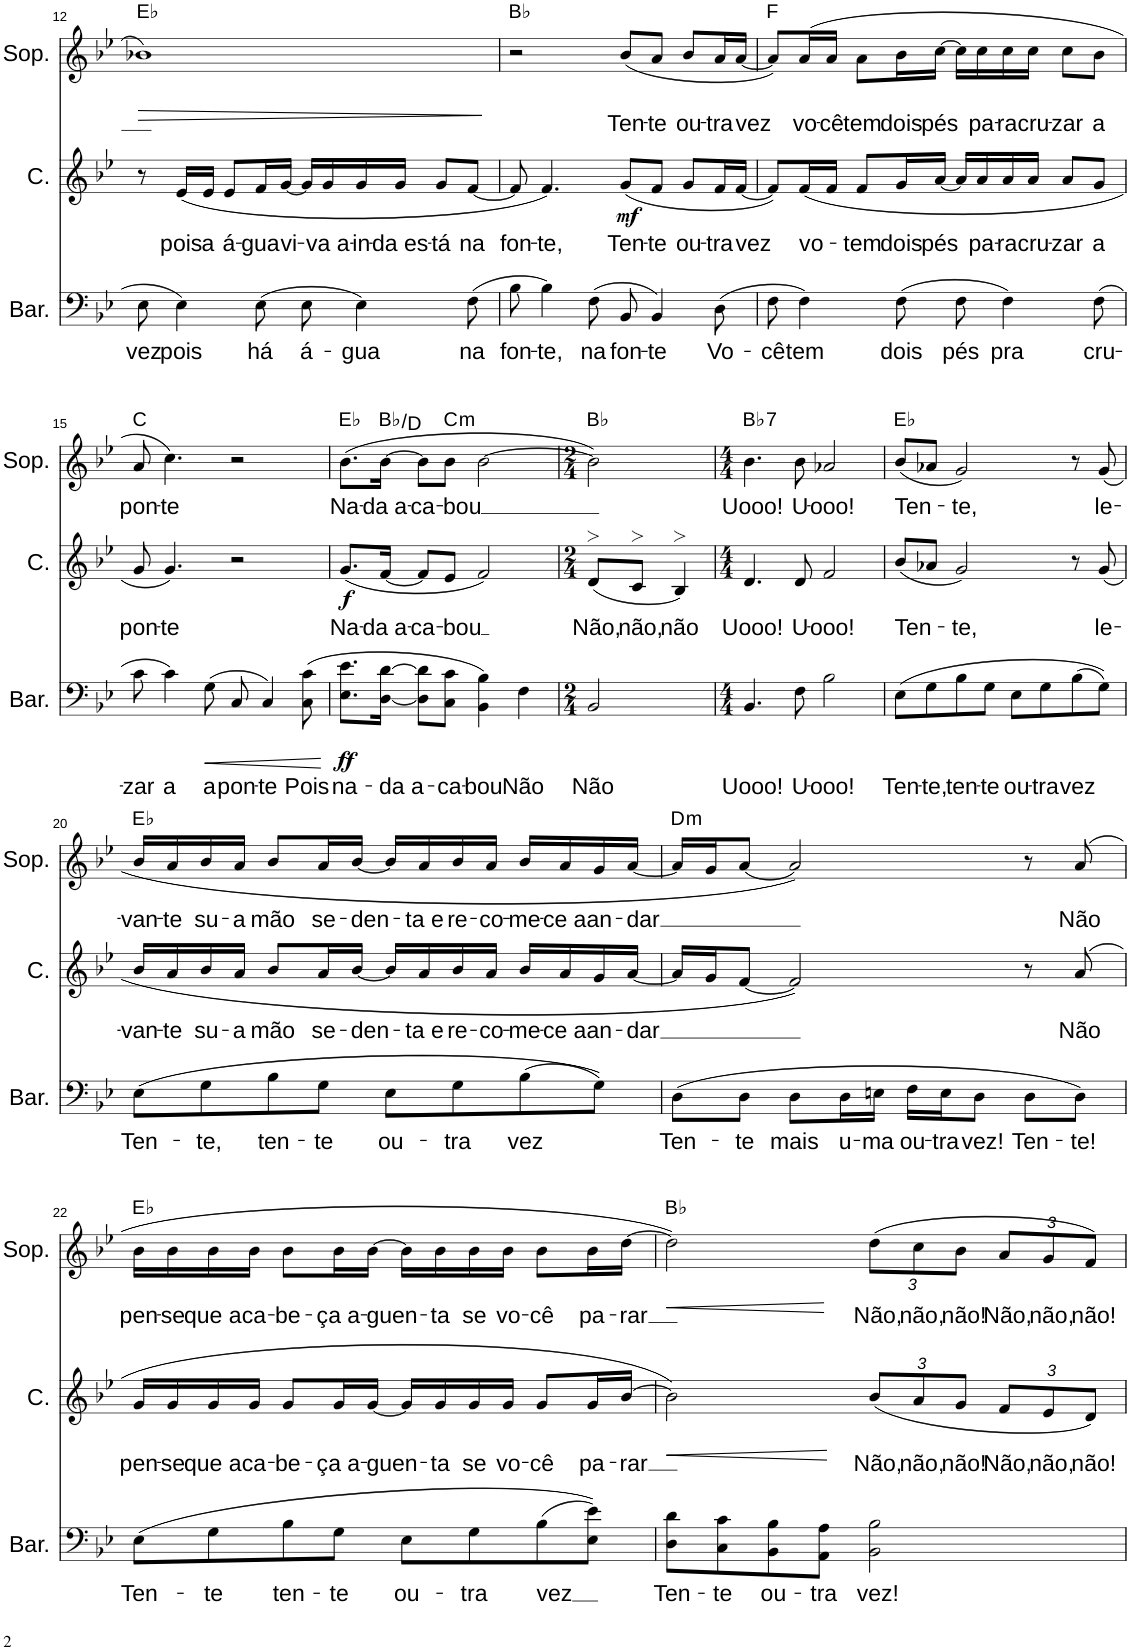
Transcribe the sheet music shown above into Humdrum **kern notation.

**kern	**text	**dynam	**kern	**text	**dynam	**kern	**text	**dynam	**harte
*part3	*part3	*part3	*part2	*part2	*part2	*part1	*part1	*part1	*part1
*staff3	*staff3	*staff3	*staff2	*staff2	*staff2	*staff1	*staff1	*staff1	*
*I"Barítono	*	*	*I"Contralto	*	*	*I"Soprano	*	*	*
*I'Bar.	*	*	*I'C.	*	*	*I'Sop.	*	*	*
!!LO:PB:g=z
*clefF4	*	*	*clefG2	*	*	*clefG2	*	*	*
*k[b-e-]	*	*	*k[b-e-]	*	*	*k[b-e-]	*	*	*
*M4/4	*	*	*M4/4	*	*	*M4/4	*	*	*
=12	=12	=12	=12	=12	=12	=12	=12	=12	=12
!	!LO:LY:b	!	!	!	!	!	!	!LO:HP:b	!
8E-\	vez	.	8r	.	.	1b-X	.	>	Eb:maj
!	!LO:LY:b	!	!	!LO:LY:b	!	!	!	!	!
4E-\	pois	.	(16e-/LL	pois	.	.	.	.	.
!	!	!	!	!LO:LY:b	!	!	!	!	!
.	.	.	16e-/JJ	a	.	.	.	.	.
!	!	!	!	!LO:LY:b	!	!	!	!	!
.	.	.	8e-/L	á-	.	.	.	.	.
!	!LO:LY:b	!	!	!LO:LY:b	!	!	!	!	!
(8E-\	há	.	16f/L	-gua	.	.	.	.	.
!	!	!	!	!LO:LY:b	!	!	!	!	!
.	.	.	[16g/JJ	vi-	.	.	.	.	.
!	!LO:LY:b	!	!	!	!	!	!	!	!
8E-\	á-	.	16g/LL]	.	.	.	.	.	.
!	!	!	!	!LO:LY:b	!	!	!	!	!
.	.	.	16g/	-va a-	.	.	.	.	.
!	!LO:LY:b	!	!	!LO:LY:b	!	!	!	!	!
4E-\)	-gua	.	16g/	-in-	.	.	.	.	.
!	!	!	!	!LO:LY:b	!	!	!	!	!
.	.	.	16g/JJ	-da es-	.	.	.	.	.
!	!	!	!	!LO:LY:b	!	!	!	!	!
.	.	.	8g/L	-tá	.	.	.	.	.
!	!LO:LY:b	!	!	!LO:LY:b	!	!	!	!	!
(8F\	na	.	[8f/J	na	.	.	.	.	.
.	.	.	.	.	.	.	.	]	.
=13	=13	=13	=13	=13	=13	=13	=13	=13	=13
!	!LO:LY:b	!	!	!LO:LY:b	!	!	!	!	!
8B-\	fon-	.	8f/]	fon-	.	2r	.	.	Bb:maj
!	!LO:LY:b	!	!	!LO:LY:b	!	!	!	!	!
4B-\)	-te,	.	4.f/)	-te,	.	.	.	.	.
!	!LO:LY:b	!	!	!	!	!	!	!	!
(8F\	na	.	.	.	.	.	.	.	.
!	!LO:LY:b	!	!	!LO:LY:b	!LO:DY:b	!	!LO:LY:b	!	!
8BB-/	fon-	.	(8g/L	Ten-	mf	(8b-/L	Ten-	.	.
!	!LO:LY:b	!	!	!LO:LY:b	!	!	!LO:LY:b	!	!
4BB-/)	-te	.	8f/J	-te	.	8a/J	-te	.	.
!	!	!	!	!LO:LY:b	!	!	!LO:LY:b	!	!
.	.	.	8g/L	ou-	.	8b-/L	ou-	.	.
!	!LO:LY:b	!	!	!LO:LY:b	!	!	!LO:LY:b	!	!
(8D\	Vo-	.	16f/L	-tra	.	16a/L	-tra	.	.
!	!	!	!	!LO:LY:b	!	!	!LO:LY:b	!	!
.	.	.	[16f/JJ	vez	.	[16a/JJ	vez	.	.
=14	=14	=14	=14	=14	=14	=14	=14	=14	=14
!	!LO:LY:b	!	!	!	!	!	!	!	!
8F\	-cê	.	8f/L])	.	.	8a/L])	.	.	F:maj
!	!LO:LY:b	!	!	!LO:LY:b	!	!	!LO:LY:b	!	!
4F\)	tem	.	(16f/L	vo-	.	(16a/L	vo-	.	.
!	!	!	!	!	!	!	!LO:LY:b	!	!
.	.	.	16f/JJ	.	.	16a/JJ	-cê	.	.
!	!	!	!	!LO:LY:b	!	!	!LO:LY:b	!	!
.	.	.	8f/L	tem	.	8a\L	tem	.	.
!	!LO:LY:b	!	!	!LO:LY:b	!	!	!LO:LY:b	!	!
(8F\	dois	.	16g/L	dois	.	16b-\L	dois	.	.
!	!	!	!	!LO:LY:b	!	!	!LO:LY:b	!	!
.	.	.	[16a/JJ	pés	.	[16cc\JJ	pés	.	.
!	!LO:LY:b	!	!	!	!	!	!	!	!
8F\	pés	.	16a/LL]	.	.	16cc\LL]	.	.	.
!	!	!	!	!LO:LY:b	!	!	!LO:LY:b	!	!
.	.	.	16a/	pa-	.	16cc\	pa-	.	.
!	!LO:LY:b	!	!	!LO:LY:b	!	!	!LO:LY:b	!	!
4F\)	pra	.	16a/	-ra	.	16cc\	-ra	.	.
!	!	!	!	!LO:LY:b	!	!	!LO:LY:b	!	!
.	.	.	16a/JJ	cru-	.	16cc\JJ	cru-	.	.
!	!	!	!	!LO:LY:b	!	!	!LO:LY:b	!	!
.	.	.	8a/L	-zar	.	8cc\L	-zar	.	.
!	!LO:LY:b	!	!	!LO:LY:b	!	!	!LO:LY:b	!	!
(8F\	cru-	.	8g/J	a	.	8b-\J	a	.	.
!!LO:LB:g=z
=15	=15	=15	=15	=15	=15	=15	=15	=15	=15
!	!LO:LY:b	!	!	!LO:LY:b	!	!	!LO:LY:b	!	!
8c\	-zar	.	8g/	pon-	.	8a/	pon-	.	C:maj
!	!LO:LY:b	!	!	!LO:LY:b	!	!	!LO:LY:b	!	!
4c\)	a	.	4.g/)	-te	.	4.cc\)	-te	.	.
!	!LO:LY:b	!LO:HP:b	!	!	!	!	!	!	!
(8G\	a	<	.	.	.	.	.	.	.
!	!LO:LY:b	!	!	!	!	!	!	!	!
8C/	pon-	.	2r	.	.	2r	.	.	.
!	!LO:LY:b	!	!	!	!	!	!	!	!
4C/)	-te	.	.	.	.	.	.	.	.
!	!LO:LY:b	!	!	!	!	!	!	!	!
(8C\ 8c\	Pois	.	.	.	.	.	.	.	.
.	.	[	.	.	.	.	.	.	.
=16	=16	=16	=16	=16	=16	=16	=16	=16	=16
!	!LO:LY:b	!LO:DY:b	!	!LO:LY:b	!	!	!LO:LY:b	!	!
!	!	!LO:DY:n=1:b	!	!	!LO:DY:b	!	!	!	!
8.E-\ 8.e-\L	na-	f f	(8.g/L	Na-	f	(8.b-\L	Na-	.	Eb:maj
!	!LO:LY:b	!	!	!LO:LY:b	!	!	!LO:LY:b	!	!
[16D\ [16d\Jk	-da a-	.	[16f/Jk	-da a-	.	[16b-\Jk	-da a-	.	Bb:maj/3
!	!	!	!	!LO:LY:b	!	!	!LO:LY:b	!	!
8D\] 8d\]L	.	.	8f/L]	-ca-	.	8b-\L]	-ca-	.	.
!	!LO:LY:b	!	!	!LO:LY:b	!	!	!LO:LY:b	!	!LO:H:kt=m
8C\ 8c\J	-ca-	.	8e-/J	-bou	.	8b-\J	-bou	.	C:min
!	!LO:LY:b	!	!	!	!	!	!	!	!
4BB-\ 4B-\)	-bou	.	2f/)	.	.	[2b-\	.	.	.
!	!LO:LY:b	!	!	!	!	!	!	!	!
4F\	Não	.	.	.	.	.	.	.	.
=17	=17	=17	=17	=17	=17	=17	=17	=17	=17
*M2/4	*	*	*M2/4	*	*	*M2/4	*	*	*
!	!LO:LY:b	!	!	!LO:LY:b	!	!	!	!	!
2BB-/	Não	.	(8d>/L	Não,	.	2b-\])	.	.	Bb:maj
!	!	!	!	!LO:LY:b	!	!	!	!	!
.	.	.	8c>/J	não,	.	.	.	.	.
!	!	!	!	!LO:LY:b	!	!	!	!	!
.	.	.	4B->/)	não	.	.	.	.	.
=18	=18	=18	=18	=18	=18	=18	=18	=18	=18
*M4/4	*	*	*M4/4	*	*	*M4/4	*	*	*
!	!LO:LY:b	!	!	!LO:LY:b	!	!	!LO:LY:b	!	!LO:H:kt=7
4.BB-/	Uooo!	.	4.d/	Uooo!	.	4.b-\	Uooo!	.	Bb:7
!	!LO:LY:b	!	!	!LO:LY:b	!	!	!LO:LY:b	!	!
8F\	U-	.	8d/	U-	.	8b-\	U-	.	.
!	!LO:LY:b	!	!	!LO:LY:b	!	!	!LO:LY:b	!	!
2B-\	-ooo!	.	2f/	-ooo!	.	2a-X/	-ooo!	.	.
=19	=19	=19	=19	=19	=19	=19	=19	=19	=19
!	!LO:LY:b	!	!	!LO:LY:b	!	!	!LO:LY:b	!	!
(8E-\L	Ten-	.	(8b-/L	Ten-	.	(8b-/L	Ten-	.	Eb:maj
!	!LO:LY:b	!	!	!	!	!	!	!	!
8G\	-te,	.	8a-X/J	.	.	8a-X/J	.	.	.
!	!LO:LY:b	!	!	!LO:LY:b	!	!	!LO:LY:b	!	!
8B-\	ten-	.	2g/)	-te,	.	2g/)	-te,	.	.
!	!LO:LY:b	!	!	!	!	!	!	!	!
8G\J	-te	.	.	.	.	.	.	.	.
!	!LO:LY:b	!	!	!	!	!	!	!	!
8E-\L	ou-	.	.	.	.	.	.	.	.
!	!LO:LY:b	!	!	!	!	!	!	!	!
8G\	-tra	.	.	.	.	.	.	.	.
!	!LO:LY:b	!	!	!	!	!	!	!	!
(8B-\	vez	.	8r	.	.	8r	.	.	.
!	!	!	!	!LO:LY:b	!	!	!LO:LY:b	!	!
8G\J))	.	.	(8g/	le-	.	(8g/	le-	.	.
!!LO:LB:g=z
=20	=20	=20	=20	=20	=20	=20	=20	=20	=20
!	!LO:LY:b	!	!	!LO:LY:b	!	!	!LO:LY:b	!	!
(8E-\L	Ten-	.	16b-/LL	-van-	.	16b-/LL	-van-	.	Eb:maj
!	!	!	!	!LO:LY:b	!	!	!LO:LY:b	!	!
.	.	.	16a/	-te	.	16a/	-te	.	.
!	!LO:LY:b	!	!	!LO:LY:b	!	!	!LO:LY:b	!	!
8G\	-te,	.	16b-/	su-	.	16b-/	su-	.	.
!	!	!	!	!LO:LY:b	!	!	!LO:LY:b	!	!
.	.	.	16a/JJ	-a	.	16a/JJ	-a	.	.
!	!LO:LY:b	!	!	!LO:LY:b	!	!	!LO:LY:b	!	!
8B-\	ten-	.	8b-/L	mão	.	8b-/L	mão	.	.
!	!LO:LY:b	!	!	!LO:LY:b	!	!	!LO:LY:b	!	!
8G\J	-te	.	16a/L	se-	.	16a/L	se-	.	.
!	!	!	!	!LO:LY:b	!	!	!LO:LY:b	!	!
.	.	.	[16b-/JJ	-den-	.	[16b-/JJ	-den-	.	.
!	!LO:LY:b	!	!	!	!	!	!	!	!
8E-\L	ou-	.	16b-/LL]	.	.	16b-/LL]	.	.	.
!	!	!	!	!LO:LY:b	!	!	!LO:LY:b	!	!
.	.	.	16a/	-ta e	.	16a/	-ta e	.	.
!	!LO:LY:b	!	!	!LO:LY:b	!	!	!LO:LY:b	!	!
8G\	-tra	.	16b-/	re-	.	16b-/	re-	.	.
!	!	!	!	!LO:LY:b	!	!	!LO:LY:b	!	!
.	.	.	16a/JJ	-co-	.	16a/JJ	-co-	.	.
!	!LO:LY:b	!	!	!LO:LY:b	!	!	!LO:LY:b	!	!
(8B-\	vez	.	16b-/LL	-me-	.	16b-/LL	-me-	.	.
!	!	!	!	!LO:LY:b	!	!	!LO:LY:b	!	!
.	.	.	16a/	-ce a	.	16a/	-ce a	.	.
!	!	!	!	!LO:LY:b	!	!	!LO:LY:b	!	!
8G\J))	.	.	16g/	an-	.	16g/	an-	.	.
!	!	!	!	!LO:LY:b	!	!	!LO:LY:b	!	!
.	.	.	[16a/JJ	-dar	.	[16a/JJ	-dar	.	.
=21	=21	=21	=21	=21	=21	=21	=21	=21	=21
!	!LO:LY:b	!	!	!	!	!	!	!	!LO:H:kt=m
(8D\L	Ten-	.	16a/LL]	.	.	16a/LL]	.	.	D:min
.	.	.	16g/J	.	.	16g/J	.	.	.
!	!LO:LY:b	!	!	!	!	!	!	!	!
8D\J	-te	.	[8f/J	.	.	[8a/J	.	.	.
!	!LO:LY:b	!	!	!	!	!	!	!	!
8D\L	mais	.	2f/])	.	.	2a/])	.	.	.
!	!LO:LY:b	!	!	!	!	!	!	!	!
16D\L	u-	.	.	.	.	.	.	.	.
!	!LO:LY:b	!	!	!	!	!	!	!	!
16En\JJ	-ma	.	.	.	.	.	.	.	.
!	!LO:LY:b	!	!	!	!	!	!	!	!
16F\LL	ou-	.	.	.	.	.	.	.	.
!	!LO:LY:b	!	!	!	!	!	!	!	!
16E\J	-tra	.	.	.	.	.	.	.	.
!	!LO:LY:b	!	!	!	!	!	!	!	!
8D\J	vez!	.	.	.	.	.	.	.	.
!	!LO:LY:b	!	!	!	!	!	!	!	!
8D\L	Ten-	.	8r	.	.	8r	.	.	.
!	!LO:LY:b	!	!	!LO:LY:b	!	!	!LO:LY:b	!	!
8D\J)	-te!	.	(8a/	Não	.	(8a/	Não	.	.
!!LO:LB:g=z
=22	=22	=22	=22	=22	=22	=22	=22	=22	=22
!	!LO:LY:b	!	!	!LO:LY:b	!	!	!LO:LY:b	!	!
(8E-\L	Ten-	.	16g/LL	pen-	.	16b-\LL	pen-	.	Eb:maj
!	!	!	!	!LO:LY:b	!	!	!LO:LY:b	!	!
.	.	.	16g/	-se	.	16b-\	-se	.	.
!	!LO:LY:b	!	!	!LO:LY:b	!	!	!LO:LY:b	!	!
8G\	-te	.	16g/	que a	.	16b-\	que a	.	.
!	!	!	!	!LO:LY:b	!	!	!LO:LY:b	!	!
.	.	.	16g/JJ	ca-	.	16b-\JJ	ca-	.	.
!	!LO:LY:b	!	!	!LO:LY:b	!	!	!LO:LY:b	!	!
8B-\	ten-	.	8g/L	-be-	.	8b-\L	-be-	.	.
!	!LO:LY:b	!	!	!LO:LY:b	!	!	!LO:LY:b	!	!
8G\J	-te	.	16g/L	-ça a-	.	16b-\L	-ça a-	.	.
!	!	!	!	!LO:LY:b	!	!	!LO:LY:b	!	!
.	.	.	[16g/JJ	-guen-	.	[16b-\JJ	-guen-	.	.
!	!LO:LY:b	!	!	!	!	!	!	!	!
8E-\L	ou-	.	16g/LL]	.	.	16b-\LL]	.	.	.
!	!	!	!	!LO:LY:b	!	!	!LO:LY:b	!	!
.	.	.	16g/	-ta	.	16b-\	-ta	.	.
!	!LO:LY:b	!	!	!LO:LY:b	!	!	!LO:LY:b	!	!
8G\	-tra	.	16g/	se	.	16b-\	se	.	.
!	!	!	!	!LO:LY:b	!	!	!LO:LY:b	!	!
.	.	.	16g/JJ	vo-	.	16b-\JJ	vo-	.	.
!	!LO:LY:b	!	!	!LO:LY:b	!	!	!LO:LY:b	!	!
(8B-\	vez	.	8g/L	-cê	.	8b-\L	-cê	.	.
!	!	!	!	!LO:LY:b	!	!	!LO:LY:b	!	!
8E-\ 8e-\J))	.	.	16g/L	pa-	.	16b-\L	pa-	.	.
!	!	!	!	!LO:LY:b	!	!	!LO:LY:b	!	!
.	.	.	[16b-/JJ	-rar	.	[16dd\JJ	-rar	.	.
=23	=23	=23	=23	=23	=23	=23	=23	=23	=23
!	!LO:LY:b	!	!	!	!LO:HP:b	!	!	!LO:HP:b	!
8D\ 8d\L	Ten-	.	2b-\])	.	<	2dd\])	.	<	Bb:maj
!	!LO:LY:b	!	!	!	!	!	!	!	!
8C\ 8c\	-te	.	.	.	.	.	.	.	.
!	!LO:LY:b	!	!	!	!	!	!	!	!
8BB-\ 8B-\	ou-	.	.	.	.	.	.	.	.
!	!LO:LY:b	!	!	!	!	!	!	!	!
8AA\ 8A\J	-tra	.	.	.	.	.	.	.	.
!	!LO:LY:b	!	!	!	!	!	!	!	!
*	*	*	*Xbrackettup	*	*	*	*	*	*
!	!	!	!	!LO:LY:b	!	!	!	!	!
*	*	*	*	*	*	*Xbrackettup	*	*	*
!	!	!	!	!	!	!	!LO:LY:b	!	!
2BB-\ 2B-\	vez!	.	(12b-/L	Não,	[	(12dd\L	Não,	[	.
!	!	!	!	!LO:LY:b	!	!	!LO:LY:b	!	!
.	.	.	12a/	não,	.	12cc\	não,	.	.
!	!	!	!	!LO:LY:b	!	!	!LO:LY:b	!	!
.	.	.	12g/J	não!	.	12b-\J	não!	.	.
!	!	!	!	!LO:LY:b	!	!	!LO:LY:b	!	!
.	.	.	12f/L	Não,	.	12a/L	Não,	.	.
!	!	!	!	!LO:LY:b	!	!	!LO:LY:b	!	!
.	.	.	12e-/	não,	.	12g/	não,	.	.
!	!	!	!	!LO:LY:b	!	!	!LO:LY:b	!	!
.	.	.	12d/J)	não!	.	12f/J)	não!	.	.
=	=	=	=	=	=	=	=	=	=
*-	*-	*-	*-	*-	*-	*-	*-	*-	*-
